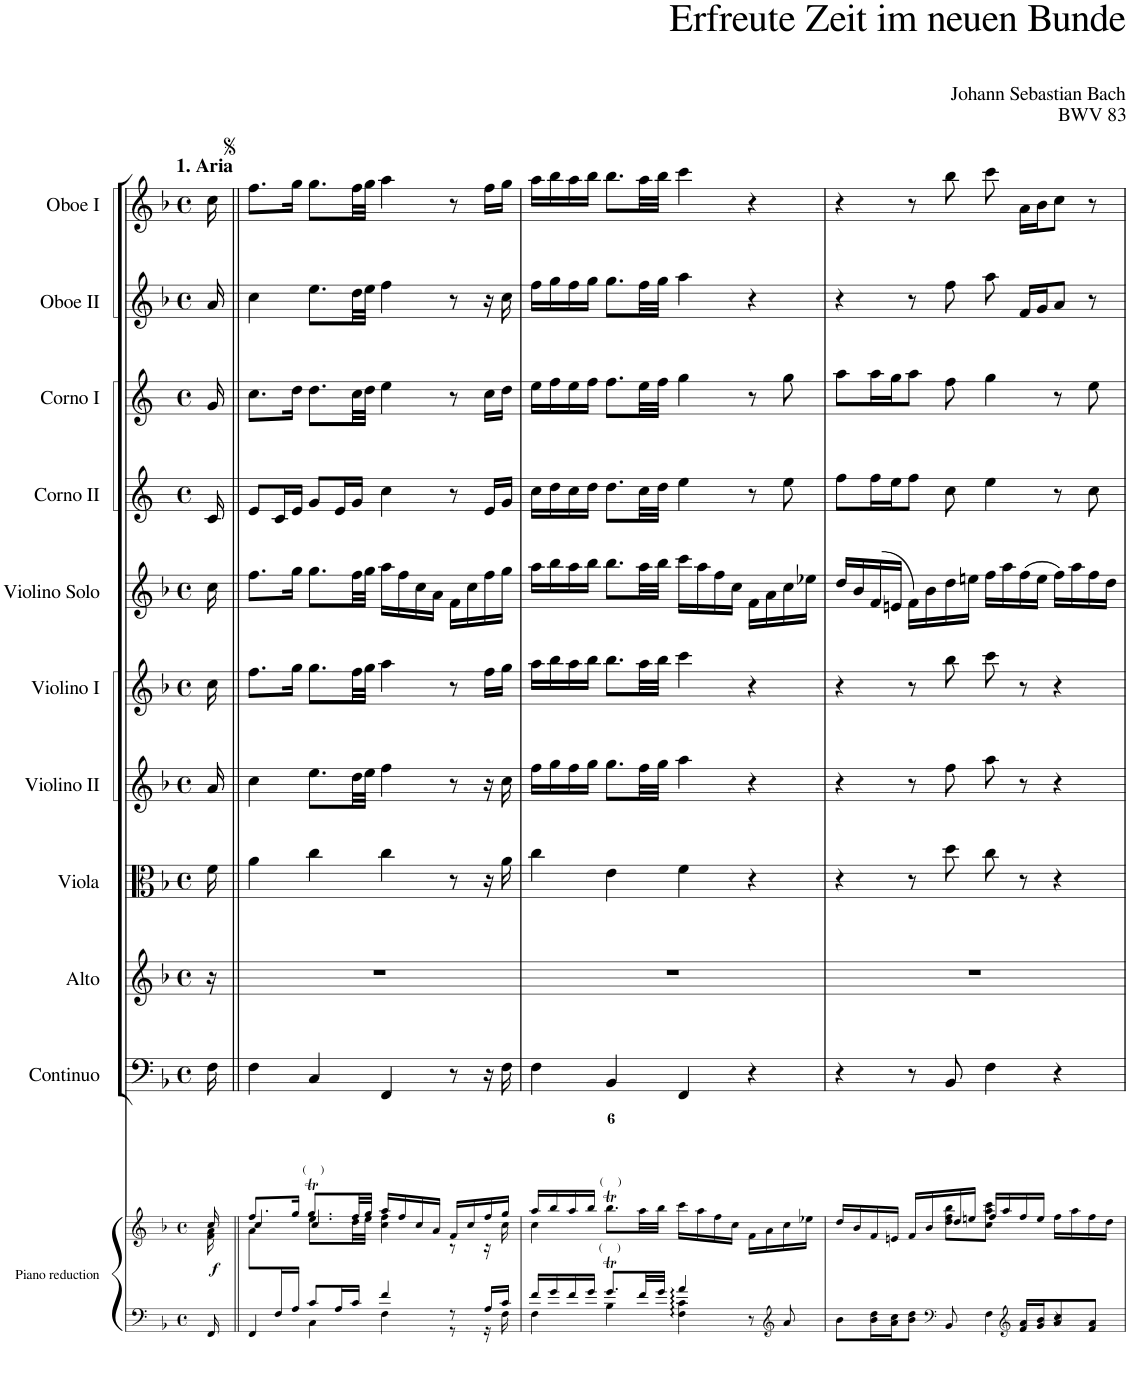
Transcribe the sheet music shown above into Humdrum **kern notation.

**kern	**kern	**dynam	**kern	**kern	**kern	**kern	**kern	**kern	**kern	**kern	**kern	**kern
*part11	*part11	*part11	*part10	*part9	*part8	*part7	*part6	*part5	*part4	*part3	*part2	*part1
*staff12	*staff11	*staff11/12	*staff10	*staff9	*staff8	*staff7	*staff6	*staff5	*staff4	*staff3	*staff2	*staff1
*I"Piano reduction	*	*	*I"Continuo	*I"Alto	*I"Viola	*I"Violino II	*I"Violino I	*I"Violino Solo	*I"Corno II	*I"Corno I	*I"Oboe II	*I"Oboe I
*I'Pno	*	*	*	*	*	*	*	*I'Vln	*	*	*I'Ob	*I'Ob
*stria5	*stria5	*	*	*	*	*	*	*	*	*	*	*
*clefF4	*clefG2	*	*clefF4	*clefG2	*clefC3	*clefG2	*clefG2	*clefG2	*clefG2	*clefG2	*clefG2	*clefG2
*	*	*	*	*	*	*	*	*	*Trd4c7	*Trd4c7	*	*
*k[b-]	*k[b-]	*	*k[b-]	*k[b-]	*k[b-]	*k[b-]	*k[b-]	*k[b-]	*k[]	*k[]	*k[b-]	*k[b-]
*M4/4	*M4/4	*	*M4/4	*M4/4	*M4/4	*M4/4	*M4/4	*M4/4	*M4/4	*M4/4	*M4/4	*M4/4
*met(c)	*met(c)	*	*met(c)	*met(c)	*met(c)	*met(c)	*met(c)	*met(c)	*met(c)	*met(c)	*met(c)	*met(c)
=	=	=	=	=	=	=	=	=	=	=	=	=
*	*^	*	*	*	*	*	*	*	*	*	*	*
!	!	!	!	!	!	!	!	!	!	!	!	!	!LO:TX:a:B:t=1. Aria
!	!	!	!LO:DY:b	!	!	!	!	!	!	!	!	!	!
16FF/	16cc/	16f\ 16a\	f	16F\	16r	16f\	16a/	16cc\	16cc\	16c/	16g/	16a/	16cc\
*	*v	*v	*	*	*	*	*	*	*	*	*	*	*
=1||	=1||	=1||	=1||	=1||	=1||	=1||	=1||	=1||	=1||	=1||	=1||	=1||
*stria5	*stria5	*	*	*	*	*	*	*	*	*	*	*
*^	*^	*	*	*	*	*	*	*	*	*	*	*
*	*	*	*^	*	*	*	*	*	*	*	*	*	*	*
*	*	*	*	*^	*	*	*	*	*	*	*	*	*	*	*
8ryy	4FF/	8.ff/L	4cc/	4ryy	8a\L	.	4F\	1r	4a\	4cc\	8.ff\L	8.ff\L	8e/L	8.cc\L	4cc\	8.ff\L
16F/L	.	.	.	.	2..ryy	.	.	.	.	.	.	.	16c/L	.	.	.
16A/JJ	.	16gg/Jk	.	.	.	.	.	.	.	.	16gg\Jk	16gg\Jk	16e/JJ	16dd\Jk	.	16gg\Jk
!	!	!LO:TX:a:t=(     )	!	!	!	!	!	!	!	!	!	!	!	!	!	!
8c/L	4C\	8.ggT/L	8.ee\L	4cc/	.	.	4C/	.	4cc\	8.ee\L	8.gg\L	8.gg\L	8g/L	8.dd\L	8.ee\L	8.gg\L
16A/L	.	.	.	.	.	.	.	.	.	.	.	.	16e/L	.	.	.
16c/JJ	.	32ff/LL	32dd\LL	.	.	.	.	.	.	32dd\LL	32ff\LL	32ff\LL	16g/JJ	32cc\LL	32dd\LL	32ff\LL
.	.	32gg/JJJ	32ee\JJJ	.	.	.	.	.	.	32ee\JJJ	32gg\JJJ	32gg\JJJ	.	32dd\JJJ	32ee\JJJ	32gg\JJJ
4f/	4F\	16aa/LL	4cc\ 4ff\	2ryy	.	.	4FF/	.	4cc\	4ff\	4aa\	16aa\LL	4cc\	4ee\	4ff\	4aa\
.	.	16ff/	.	.	.	.	.	.	.	.	.	16ff\	.	.	.	.
.	.	16cc/	.	.	.	.	.	.	.	.	.	16cc\	.	.	.	.
.	.	16a/JJ	.	.	.	.	.	.	.	.	.	16a\JJ	.	.	.	.
8r	8r	16f/LL	8r	.	.	.	8r	.	8r	8r	8r	16f\LL	8r	8r	8r	8r
.	.	16cc/	.	.	.	.	.	.	.	.	.	16cc\	.	.	.	.
16A/LL	16r	16ff/	16r	.	.	.	16r	.	16r	16r	16ff\LL	16ff\	16e/LL	16cc\LL	16r	16ff\LL
16c/JJ	16F\	16gg/JJ	16cc\	.	.	.	16F\	.	16a\	16cc\	16gg\JJ	16gg\JJ	16g/JJ	16dd\JJ	16cc\	16gg\JJ
*	*	*	*v	*v	*v	*	*	*	*	*	*	*	*	*	*	*
=2	=2	=2	=2	=2	=2	=2	=2	=2	=2	=2	=2	=2	=2	=2
16f/LL	4F\	16aa/LL	4cc\	.	4F\	1r	4cc\	16ff\LL	16aa\LL	16aa\LL	16cc\LL	16ee\LL	16ff\LL	16aa\LL
16g/	.	16bb-/	.	.	.	.	.	16gg\	16bb-\	16bb-\	16dd\	16ff\	16gg\	16bb-\
16f/	.	16aa/	.	.	.	.	.	16ff\	16aa\	16aa\	16cc\	16ee\	16ff\	16aa\
16g/JJ	.	16bb-/JJ	.	.	.	.	.	16gg\JJ	16bb-\JJ	16bb-\JJ	16dd\JJ	16ff\JJ	16gg\JJ	16bb-\JJ
!	!	!LO:TX:a:t=(     )	!	!	!	!	!	!	!	!	!	!	!	!
!LO:TX:a:t=(     )	!	!	!	!	!	!	!	!	!	!	!	!	!	!
8.gT/L	4B-\	8.bb-T\L	4ryy	.	4BB-/	.	4e\	8.gg\L	8.bb-\L	8.bb-\L	8.dd\L	8.ff\L	8.gg\L	8.bb-\L
32f/LL	.	32aa\LL	.	.	.	.	.	32ff\LL	32aa\LL	32aa\LL	32cc\LL	32ee\LL	32ff\LL	32aa\LL
32g/JJJ	.	32bb-\JJJ	.	.	.	.	.	32gg\JJJ	32bb-\JJJ	32bb-\JJJ	32dd\JJJ	32ff\JJJ	32gg\JJJ	32bb-\JJJ
4a/	4F\ 4c\	16ccc\LL	2ryy	.	4FF/	.	4f\	4aa\	4ccc\	16ccc\LL	4ee\	4gg\	4aa\	4ccc\
.	.	16aa\	.	.	.	.	.	.	.	16aa\	.	.	.	.
.	.	16ff\	.	.	.	.	.	.	.	16ff\	.	.	.	.
.	.	16cc\JJ	.	.	.	.	.	.	.	16cc\JJ	.	.	.	.
8r	8ryy	16f\LL	.	.	4r	.	4r	4r	4r	16f\LL	8r	8r	4r	4r
.	.	16a\	.	.	.	.	.	.	.	16a\	.	.	.	.
*clefG2	*	*	*	*	*	*	*	*	*	*	*	*	*	*
8a/	8ryy	16cc\	.	.	.	.	.	.	.	16cc\	8ee\	8gg\	.	.
.	.	16ee-X\JJ	.	.	.	.	.	.	.	16ee-X\JJ	.	.	.	.
=3	=3	=3	=3	=3	=3	=3	=3	=3	=3	=3	=3	=3	=3	=3
8ryy	8b-\L	16dd/LL	4ryy	.	4r	1r	4r	4r	4r	16dd/LL	8ff\L	8aa\L	4r	4r
.	.	16b-/	.	.	.	.	.	.	.	16b-/	.	.	.	.
.	16b-\ 16dd\L	16f/	.	.	.	.	.	.	.	(16f/	16ff\L	16aa\L	.	.
.	16a\ 16cc\J	16en/JJ	.	.	.	.	.	.	.	16en/JJ	16ee\J	16gg\J	.	.
.	8b-\ 8dd\J	16f/LL	8ryy	.	8r	.	8r	8r	8r	16f\LL)	8ff\J	8aa\J	8r	8r
.	.	16b-/	.	.	.	.	.	.	.	16b-\	.	.	.	.
*clefF4	*	*	*	*	*	*	*	*	*	*	*	*	*	*
.	8BB-/	16dd/	8dd\ 8ff\ 8bb-\L	.	8BB-/	.	8dd\	8ff\	8bb-\	16dd\	8cc\	8ff\	8ff\	8bb-\
.	.	16een/JJ	.	.	.	.	.	.	.	16een\JJ	.	.	.	.
.	4F\	16ff/LL	8cc\ 8aa\ 8ccc\J	.	4F\	.	8cc\	8aa\	8ccc\	16ff\LL	4ee\	4gg\	8aa\	8ccc\
.	.	16aa/	.	.	.	.	.	.	.	16aa\	.	.	.	.
*clefG2	*	*	*	*	*	*	*	*	*	*	*	*	*	*
16f/ 16a/LL	.	16ff/	4.ryy	.	.	.	8r	8r	8r	(16ff\	.	.	16f/LL	16a\LL
16g/ 16b-/J	.	16ee/JJ	.	.	.	.	.	.	.	16ee\JJ	.	.	16g/J	16b-\J
8a/ 8cc/	4r	16ff\LL	.	.	4r	.	4r	4r	4r	16ff\LL)	8r	8r	8a/J	8cc\J
.	.	16aa\	.	.	.	.	.	.	.	16aa\	.	.	.	.
8f/ 8a/J	.	16ff\	.	.	.	.	.	.	.	16ff\	8cc\	8ee\	8r	8r
.	.	16dd\JJ	.	.	.	.	.	.	.	16dd\JJ	.	.	.	.
*v	*v	*	*	*	*	*	*	*	*	*	*	*	*	*
*	*v	*v	*	*	*	*	*	*	*	*	*	*	*
=	=	=	=	=	=	=	=	=	=	=	=	=
*-	*-	*-	*-	*-	*-	*-	*-	*-	*-	*-	*-	*-
